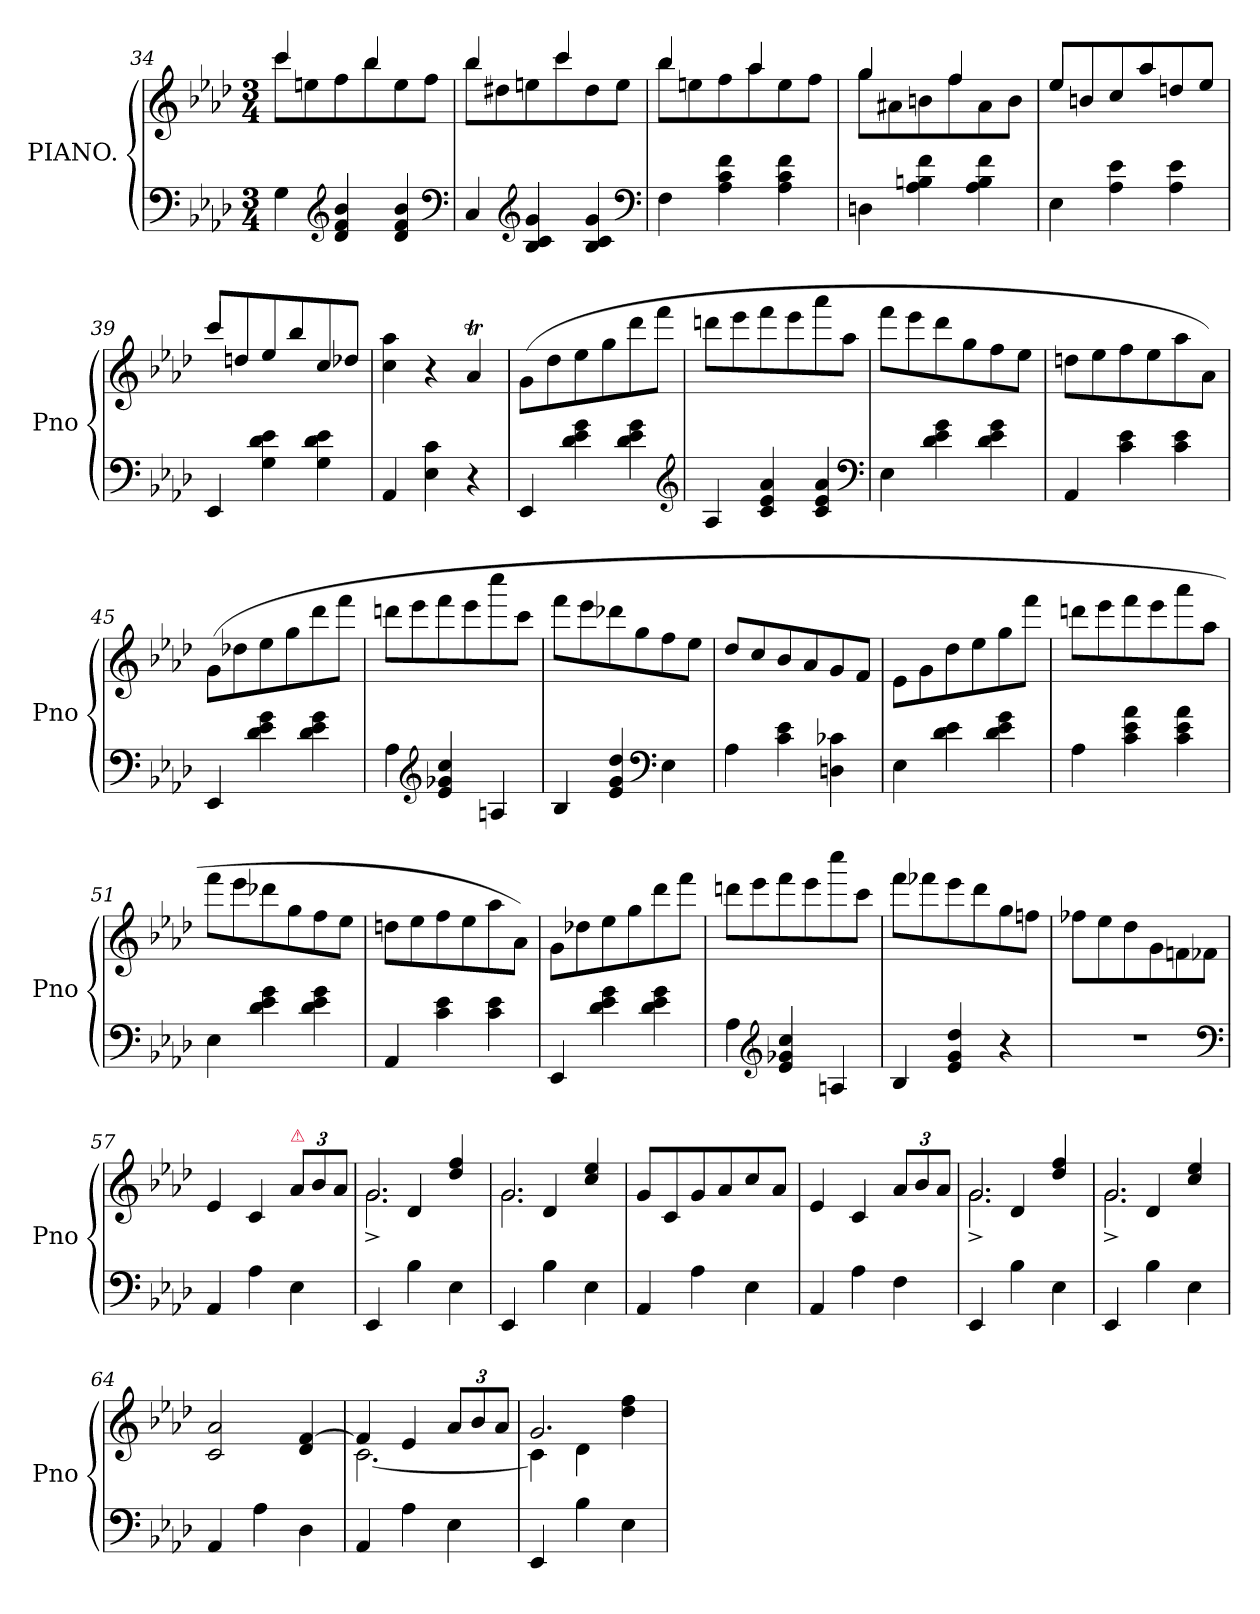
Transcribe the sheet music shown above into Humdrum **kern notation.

**kern	**kern
*part1	*part1
*staff2	*staff1
*I"PIANO.	*
*I'Pno	*
*clefF4	*clefG2
*k[b-e-a-d-]	*k[b-e-a-d-]
*A-:	*A-:
*M3/4	*M3/4
=34	=34
*	*^
4G	4ccc	8cccL
.	.	8een
*clefG2	*	*
4d- 4f 4b-	8rcccyy	8ff
.	4bb-	8bb-
4d- 4f 4b-	.	8ee
.	8reeeyy	8ffJ
*clefF4	*	*
=35	=35	=35
4C	4bb-	8bb-L
.	.	8dd#X
*clefG2	*	*
4B- 4c 4g	8rcccyy	8een
.	4ccc	8ccc
4B- 4c 4g	.	8dd#
.	8rcccyy	8eeJ
*clefF4	*	*
=36	=36	=36
4F	4bb-	8bb-L
.	.	8een
4A- 4c 4f	8reeeyy	8ff
.	4aa-	8aa-
4A- 4c 4f	.	8ee
.	8reeeyy	8ffJ
=37	=37	=37
4Dn	4gg	8ggL
.	.	8a#X
4A- 4Bn 4f	8raayy	8bn
.	4ff	8ff
4A- 4B 4f	.	8a#
.	8rcccyy	8bJ
=38	=38	=38
4E-	4ee-/	8ee-L
.	.	8bn/
4A- 4e-	8reeeyy	8cc\
.	4aa-/	8aa-
4A- 4e-	.	8ddn
.	8rcccyy	8ee-J
=39	=39	=39
4EE-	4ccc	8cccL
.	.	8ddn/
4G 4d- 4e-	8rcccyy	8ee-\
.	4bb-	8bb-
4G 4d- 4e-	.	8cc
.	8rcccyy	8dd-XJ
*	*v	*v
=40	=40
4AA-	4cc 4aa-
4E- 4c	4r
4r	4a-T
=41	=41
4EE-	(>8gL
.	8dd-
4d- 4e- 4g	8ee-
.	8gg
4d- 4e- 4g	8ddd-
.	8fffJ
*clefG2	*
=42	=42
4A-	8dddnL
.	8eee-
4c 4e- 4a-	8fff
.	8eee-
4c 4e- 4a-	8aaa-
.	8aa-J
*clefF4	*
=43	=43
4E-	8fffL
.	8eee-
4d- 4e- 4g	8ddd-
.	8gg
4d- 4e- 4g	8ff
.	8ee-J
=44	=44
4AA-	8ddnL
.	8ee-
4c 4e-	8ff
.	8ee-
4c 4e-	8aa-
.	8a-J)
=45	=45
4EE-	(8gL
.	8dd-X
4d- 4e- 4g	8ee-
.	8gg
4d- 4e- 4g	8ddd-
.	8fffJ
=46	=46
4A-	8dddnL
.	8eee-
*clefG2	*
4e- 4g-X 4cc	8fff
.	8eee-
4An	8cccc
.	8cccJ
=47	=47
4B-	8fffL
.	8eee-
4e- 4g 4dd-	8ddd-X
.	8gg
*clefF4	*
4E-	8ff
.	8ee-J
=48	=48
4A-	8dd-/L
.	8cc/
4c 4e-	8b-/
.	8a-/
4Dn 4c-X	8g/
.	8f/J
=49	=49
4E-	8e-L
.	8g
4d- 4e-	8dd-
.	8ee-
4d- 4e- 4g	8gg
.	8fffJ
=50	=50
4A-	8dddnL
.	8eee-
4c 4e- 4a-	8fff
.	8eee-
4c 4e- 4a-	8aaa-
.	8aa-J
=51	=51
4E-	8fffL
.	8eee-
4d- 4e- 4g	8ddd-X
.	8gg
4d- 4e- 4g	8ff
.	8ee-J
=52	=52
4AA-	8ddnL
.	8ee-
4c 4e-	8ff
.	8ee-
4c 4e-	8aa-
.	8a-J)
=53	=53
4EE-	8gL
.	8dd-X
4d- 4e- 4g	8ee-
.	8gg
4d- 4e- 4g	8ddd-
.	8fffJ
=54	=54
4A-	8dddnL
.	8eee-
*clefG2	*
4e- 4g-X 4cc	8fff
.	8eee-
4An	8cccc
.	8cccJ
=55	=55
4B-	8fffL
.	8fff-X
4e- 4g 4dd-	8eee-
.	8ddd-
4r	8gg
.	8ffnJ
=56	=56
2.rdd	8ff-XL
.	8ee-
.	8dd-
.	8g
.	8fn
.	8f-XJ
*clefF4	*
=57	=57
4AA-	4e-
4A-	4c
!	!LO:TX:a:color=crimson:t=⚠
4E-	12a-L
.	12b-
.	12a-J
=58	=58
*	*^
*	*	*^
4EE-	2.g	2.g^<	4ryy
4B-	.	.	4d-/
4E-	.	.	4dd-/ 4ff/
=59	=59	=59	=59
4EE-	2.g	2.g	4ryy
4B-	.	.	4d-/
4E-	.	.	4cc/ 4ee-/
*	*v	*v	*v
=60	=60
4AA-	8gL
.	8c
4A-	8g
.	8a-
4E-	8cc
.	8a-J
=61	=61
4AA-	4e-
4A-	4c
4F	12a-L
.	12b-
.	12a-J
=62	=62
*	*^
*	*	*^
4EE-	2.g	2.g^<	4ryy
4B-	.	.	4d-/
4E-	.	.	4dd-/ 4ff/
=63	=63	=63	=63
4EE-	2.g	2.g^<	4ryy
4B-	.	.	4d-/
4E-	.	.	4cc/ 4ee-/
*	*v	*v	*v
=64	=64
4AA-	2c 2a-
4A-	.
4D-	4d- [4f
=65	=65
*	*^
4AA-	4f]	[2.c
4A-	4e-	.
4E-	12a-L	.
.	12b-	.
.	12a-J	.
=66	=66	=66
4EE-	2.g	4c]
4B-	.	4d-
4E-	.	4dd- 4ff
*	*v	*v
=	=
*-	*-
